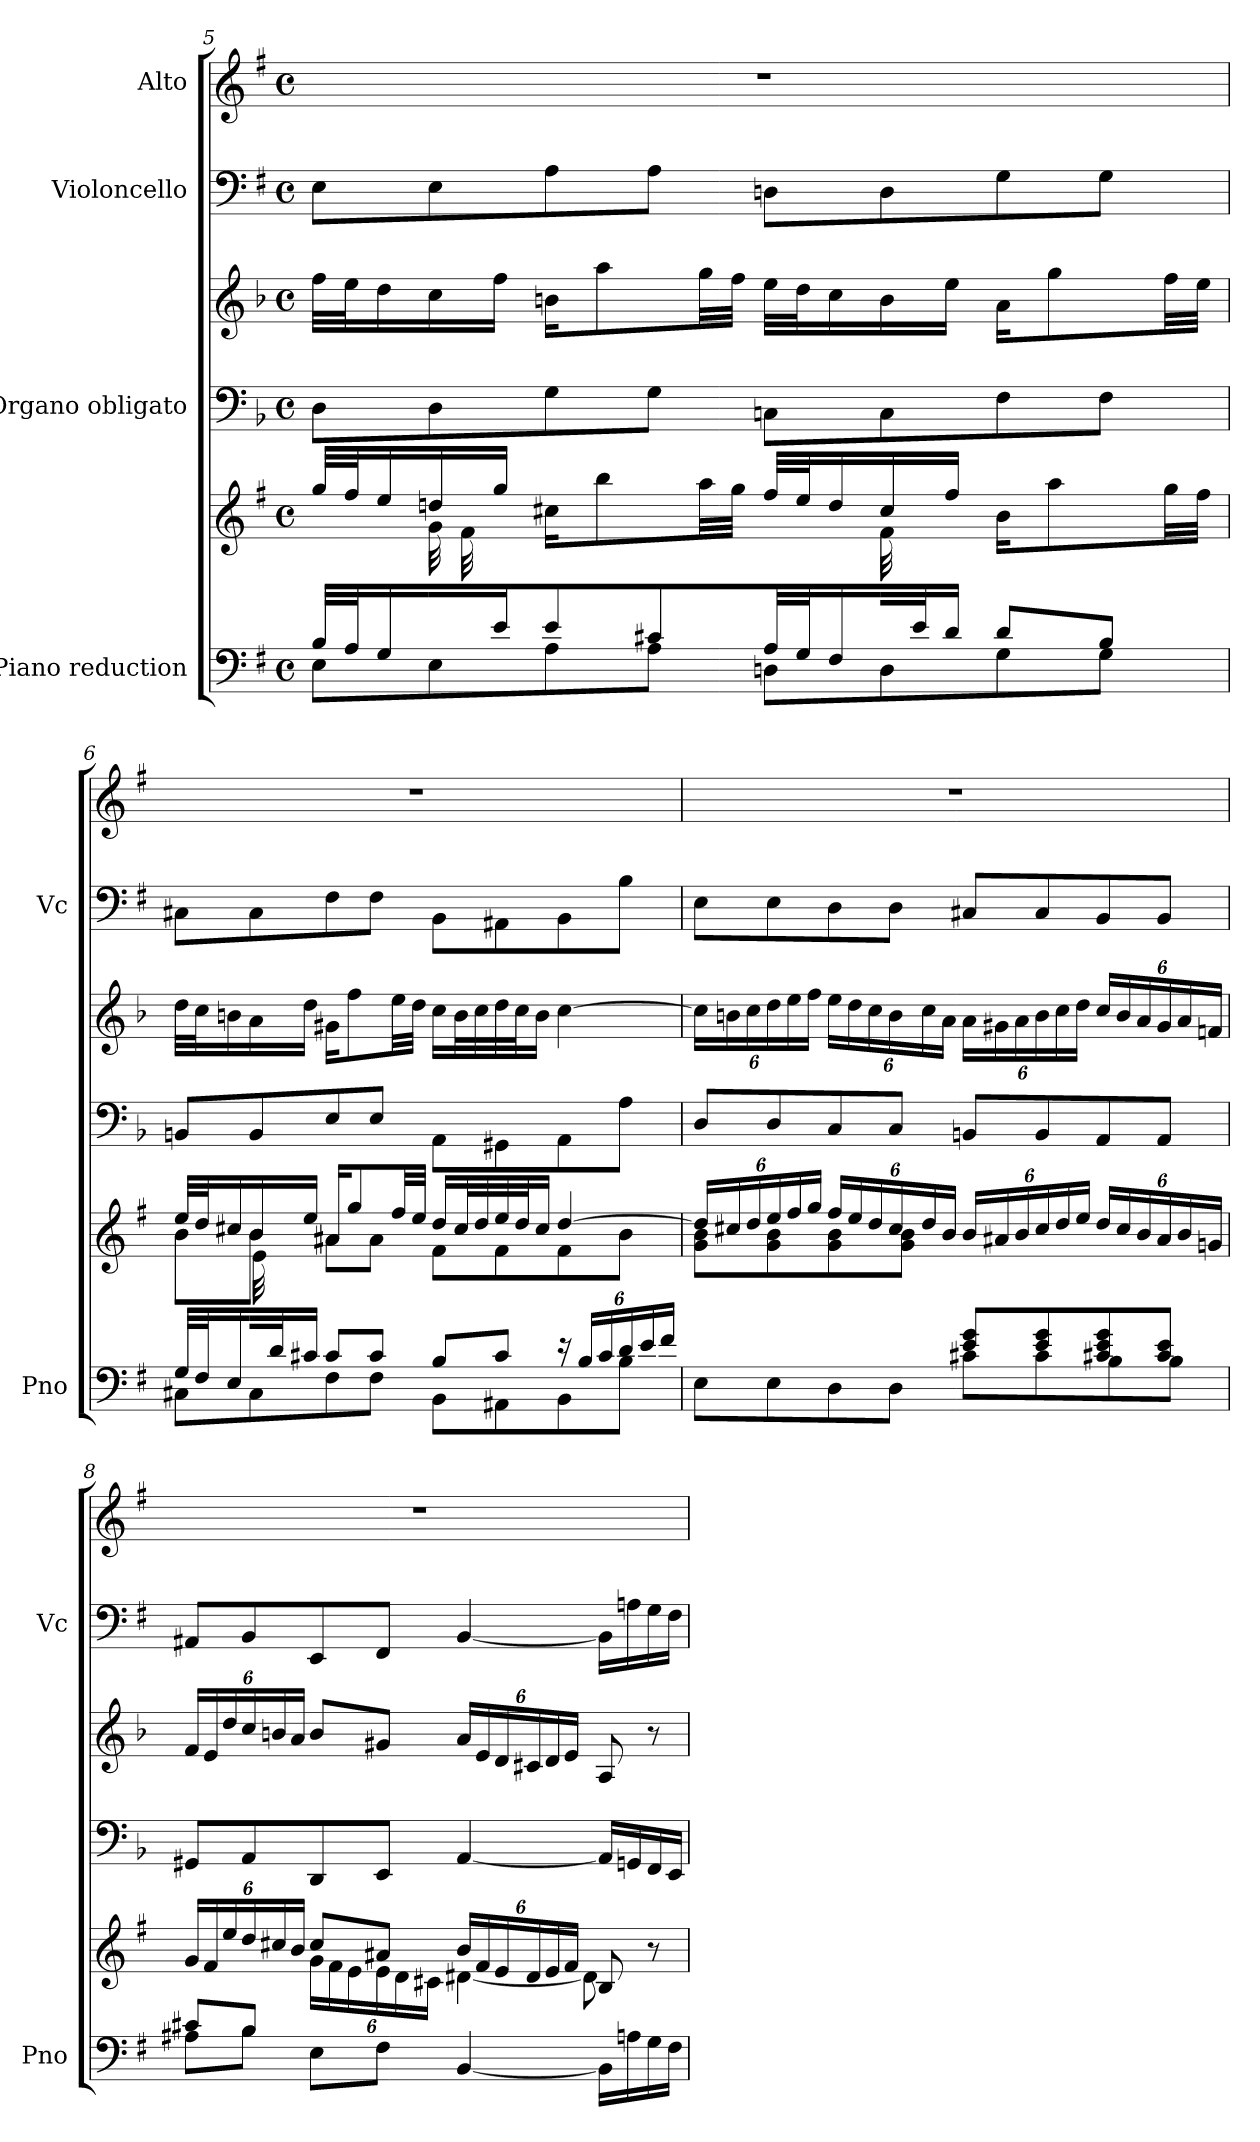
**kern	**kern	**kern	**kern	**kern	**kern
*part4	*part4	*part3	*part3	*part2	*part1
*staff6	*staff5	*staff4	*staff3	*staff2	*staff1
*I"Piano reduction	*	*I"Organo obligato	*	*I"Violoncello	*I"Alto
*I'Pno	*	*	*	*I'Vc	*
!!LO:PB:g=z
*clefF4	*clefG2	*clefF4	*clefG2	*clefF4	*clefG2
*	*	*ITrd-1c-2	*ITrd-1c-2	*	*
*k[f#]	*k[f#]	*k[f#]	*k[f#]	*k[f#]	*k[f#]
*M4/4	*M4/4	*M4/4	*M4/4	*M4/4	*M4/4
*met(c)	*met(c)	*met(c)	*met(c)	*met(c)	*met(c)
=5	=5	=5	=5	=5	=5
*^	*^	*	*	*	*
32B/LLL	8E\L	32gg/LLL	8ryy	8E\L	32gg\LLL	8E\L	1r
32A/J	.	32ff#/J	.	.	32ff#\J	.	.
16G/JJ	.	16ee/	.	.	16ee\	.	.
16ryy	8E\	16ddn/	32g\LLL	8E\	16dd\	8E\	.
.	.	.	32f#\J	.	.	.	.
16e/JJ	.	16gg/JJ	4..ryy	.	16gg\JJ	.	.
8e/L	8A\	16cc#X\KL	.	8A\	16cc#X\KL	8A\	.
.	.	8bb\	.	.	8bb\	.	.
8c#X/J	8A\J	.	.	8A\J	.	8A\J	.
.	.	32aa\LL	.	.	32aa\LL	.	.
.	.	32gg\JJJ	.	.	32gg\JJJ	.	.
32A/LLL	8Dn\L	32ff#/LLL	.	8Dn\L	32ff#\LLL	8Dn\L	.
32G/J	.	32ee/J	.	.	32ee\J	.	.
16F#/JJ	.	16dd/	.	.	16dd\	.	.
32ryy	8D\	16cc#/	32f#\LLL	8D\	16cc#\	8D\	.
32e/J	.	.	4ryy	.	.	.	.
16d/JJ	.	16ff#/JJ	.	.	16ff#\JJ	.	.
8d/L	8G\	16b\KL	.	8G\	16b\KL	8G\	.
.	.	8aa\	.	.	8aa\	.	.
8B/J	8G\J	.	.	8G\J	.	8G\J	.
.	.	.	16.ryy	.	.	.	.
.	.	32gg\LL	.	.	32gg\LL	.	.
.	.	32ff#\JJJ	.	.	32ff#\JJJ	.	.
=6	=6	=6	=6	=6	=6	=6	=6
*	*	*	*^	*	*	*	*
32G/LLL	8C#X\L	32ee/LLL	8b\L	8ryy	8C#X/L	32ee\LLL	8C#X\L	1r
32F#/J	.	32dd/J	.	.	.	32dd\J	.	.
16E/JJ	.	16cc#X/	.	.	.	16cc#X\	.	.
32ryy	8C#\	16b/	8b\J	32e\LLL	8C#/	16b\	8C#\	.
32d/J	.	.	.	2ryy	.	.	.	.
16c#X/JJ	.	16ee/JJ	.	.	.	16ee\JJ	.	.
8c#/L	8F#\	16a#X/KL	8a#\L	.	8F#/	16a#X\KL	8F#\	.
.	.	8gg/	.	.	.	8gg\	.	.
8c#/J	8F#\J	.	8a#\J	.	8F#/J	.	8F#\J	.
.	.	32ff#/LL	.	.	.	32ff#\LL	.	.
.	.	32ee/JJJ	.	.	.	32ee\JJJ	.	.
8B/L	8BB\L	16dd/LL	8f#\L	.	8BB\L	16dd\LL	8BB\L	.
.	.	32cc#/L	.	.	.	32cc#\L	.	.
.	.	32dd/	.	.	.	32dd\	.	.
8c#/J	8AA#X\	32ee/	8f#\	.	8AA#X\	32ee\	8AA#X\	.
.	.	32dd/J	.	4ryy	.	32dd\J	.	.
.	.	16cc#/JJ	.	.	.	16cc#\JJ	.	.
*Xbrackettup	*	*	*	*	*	*	*	*
24r	8BB\	[4dd/	8f#\	.	8BB\	[4dd\	8BB\	.
24B/LL	.	.	.	.	.	.	.	.
24c#/	.	.	.	.	.	.	.	.
24d/	8B\J	.	8b\J	.	8B\J	.	8B\J	.
.	.	.	.	16.ryy	.	.	.	.
24e/	.	.	.	.	.	.	.	.
24f#/JJ	.	.	.	.	.	.	.	.
*	*	*v	*v	*v	*	*	*	*
!!LO:LB:g=z
=7	=7	=7	=7	=7	=7	=7
*	*	*Xbrackettup	*	*Xbrackettup	*	*
*	*	*^	*	*	*	*
2ryy	8E\L	24dd/LL]	8g\ 8b\L	8E/L	24dd\LL]	8E\L	1r
.	.	24cc#X/	.	.	24cc#X\	.	.
.	.	24dd/	.	.	24dd\	.	.
.	8E\	24ee/	8g\ 8b\	8E/	24ee\	8E\	.
.	.	24ff#/	.	.	24ff#\	.	.
.	.	24gg/JJ	.	.	24gg\JJ	.	.
.	8D\	24ff#/LL	8g\ 8b\	8D/	24ff#\LL	8D\	.
.	.	24ee/	.	.	24ee\	.	.
.	.	24dd/	.	.	24dd\	.	.
.	8D\J	24cc#/	8g\ 8b\J	8D/J	24cc#\	8D\J	.
.	.	24dd/	.	.	24dd\	.	.
.	.	24b/JJ	.	.	24b\JJ	.	.
8e/ 8g/L	8c#X\L	24b/LL	2ryy	8C#X/L	24b\LL	8C#X/L	.
.	.	24a#X/	.	.	24a#X\	.	.
.	.	24b/	.	.	24b\	.	.
8e/ 8g/	8c#\	24cc#/	.	8C#/	24cc#\	8C#/	.
.	.	24dd/	.	.	24dd\	.	.
.	.	24ee/JJ	.	.	24ee\JJ	.	.
8c#X/ 8e/ 8g/	8B\	24dd/LL	.	8BB/	24dd/LL	8BB/	.
.	.	24cc#/	.	.	24cc#/	.	.
.	.	24b/	.	.	24b/	.	.
8c#/ 8e/J	8B\J	24a#/	.	8BB/J	24a#/	8BB/J	.
.	.	24b/	.	.	24b/	.	.
.	.	24gn/JJ	.	.	24gn/JJ	.	.
=8	=8	=8	=8	=8	=8	=8	=8
8c#X/L	8A#X\L	24g/LL	4ryy	8AA#X/L	24g/LL	8AA#X/L	1r
.	.	24f#/	.	.	24f#/	.	.
.	.	24ee/	.	.	24ee/	.	.
8B/J	8B\J	24dd/	.	8BB/	24dd/	8BB/	.
.	.	24cc#X/	.	.	24cc#X/	.	.
.	.	24b/JJ	.	.	24b/JJ	.	.
2.ryy	8E\L	8cc#/L	24g\LL	8EE/	8cc#/L	8EE/	.
.	.	.	24f#\	.	.	.	.
.	.	.	24e\	.	.	.	.
.	8F#\J	8a#X/J	24e\	8FF#/J	8a#X/J	8FF#/J	.
.	.	.	24d\	.	.	.	.
.	.	.	24c#X\JJ	.	.	.	.
.	[4BB/	24b/LL	[4d#X\	[4BB/	24b/LL	[4BB/	.
.	.	24f#/	.	.	24f#/	.	.
.	.	24e/	.	.	24e/	.	.
.	.	24d#/	.	.	24d#X/	.	.
.	.	24e/	.	.	24e/	.	.
.	.	24f#/JJ	.	.	24f#/JJ	.	.
.	16BB\LL]	8B/	8d#\]	16BB/LL]	8B/	16BB\LL]	.
.	16An\	.	.	16AAn/	.	16An\	.
.	16G\	8r	8ryy	16GG/	8r	16G\	.
.	16F#\JJ	.	.	16FF#/JJ	.	16F#\JJ	.
*v	*v	*	*	*	*	*	*
*	*v	*v	*	*	*	*
=	=	=	=	=	=
*-	*-	*-	*-	*-	*-
